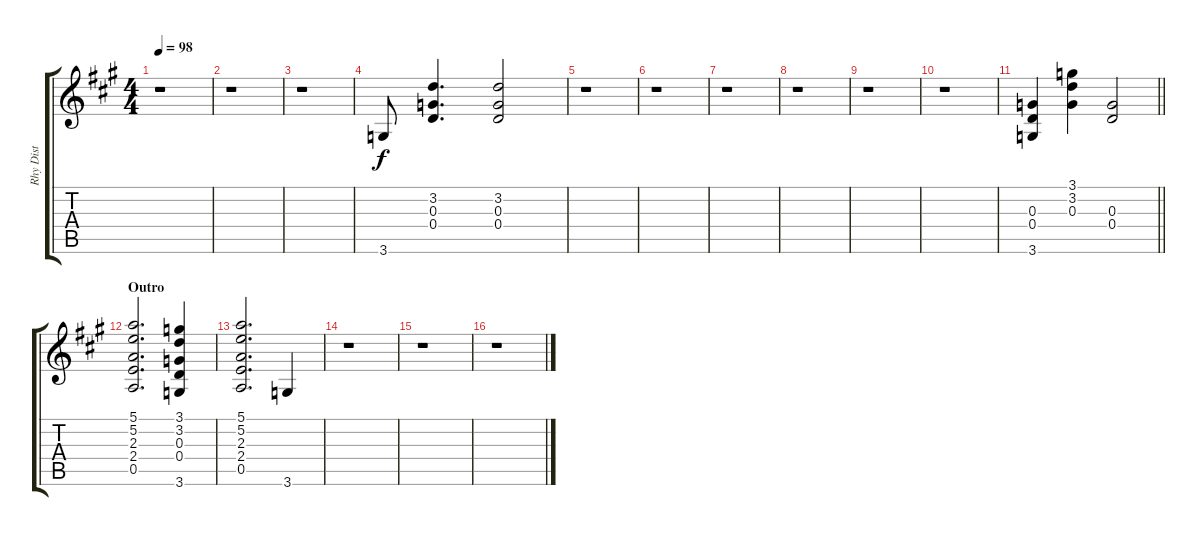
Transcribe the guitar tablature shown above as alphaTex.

\track ("Rhy Dist" "Rhy Dist") {instrument overdrivenguitar}
\staff {score tabs}
\tuning (E4 B3 G3 D3 A2 E2) {hide}
\ts (4 4)
\tempo 98
\clef g2
\ks a
r.1{dy f} |
r.1 |
r.1 |
3.6.8 (3.2 0.3 0.4).4{d} (3.2 0.3 0.4).2 |
r.1 |
r.1 |
r.1 |
r.1 |
r.1 |
r.1 |
\barLineRight lightlight
(0.3 0.4 3.6).4 (3.1 3.2 0.3).4 (0.3 0.4).2 |
\section ("" "Outro")
(5.1 5.2 2.3 2.4 0.5).2{d} (3.1 3.2 0.3 0.4 3.6).4 |
(5.1 5.2 2.3 2.4 0.5).2{d} 3.6.4 |
r.1 |
r.1 |
r.1
